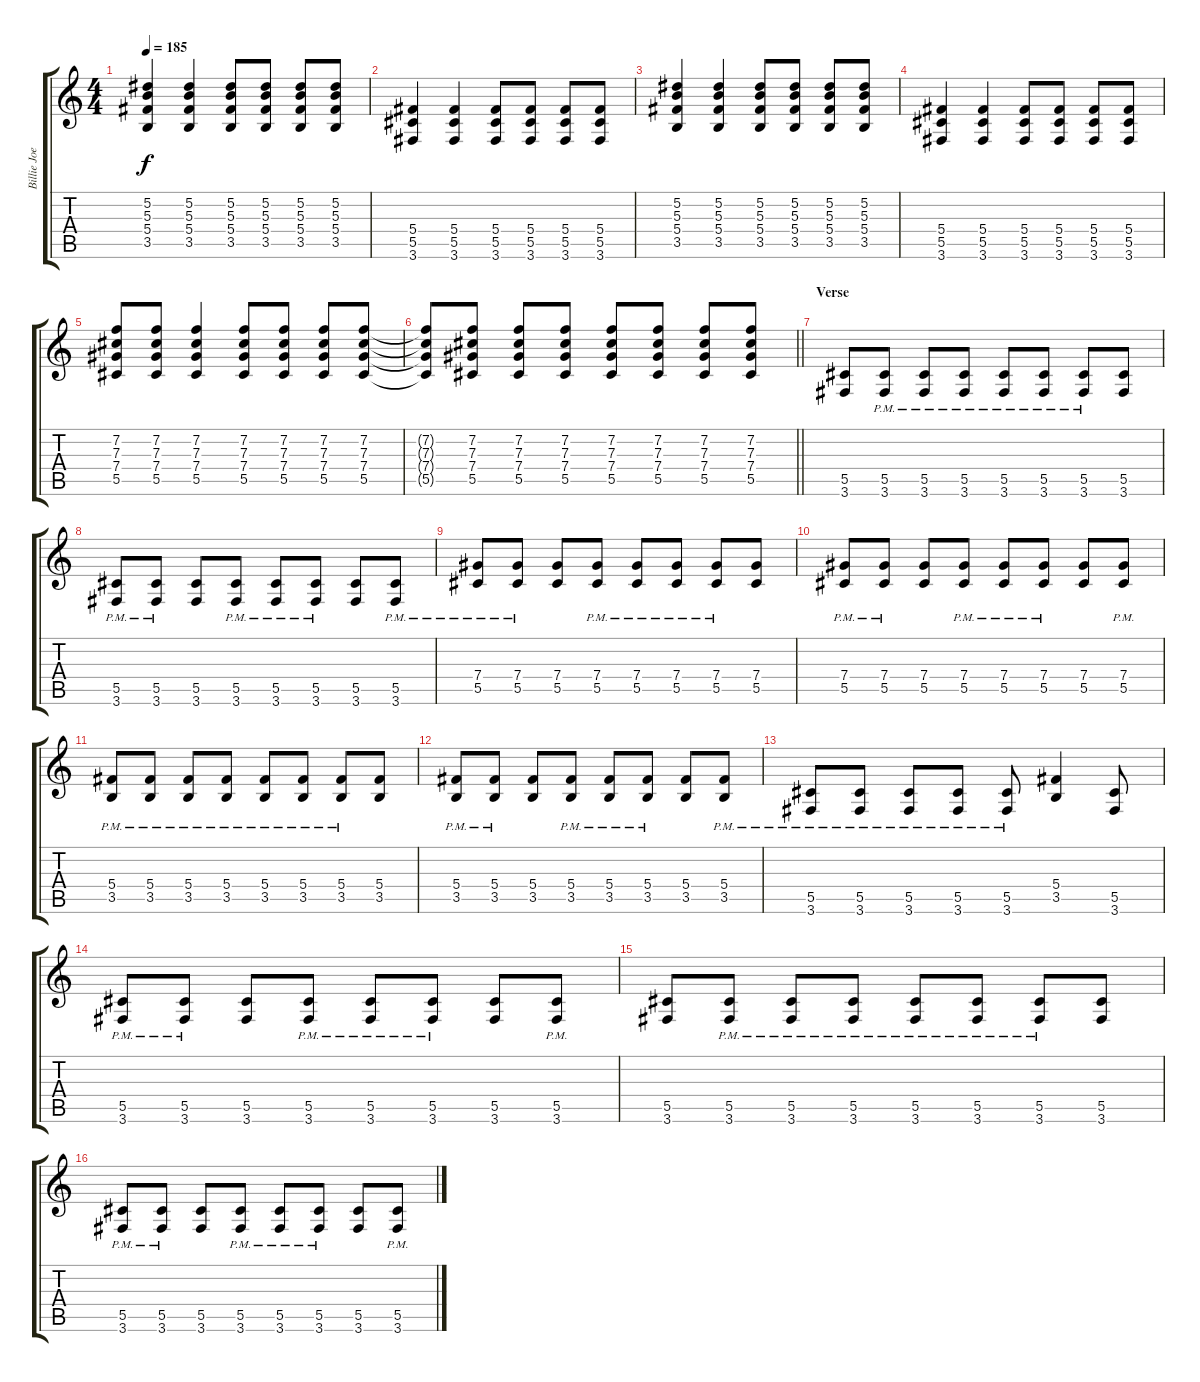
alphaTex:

\track ("Billie Joe" "Billie Joe") {instrument distortionguitar}
\staff {score tabs}
\tuning (Eb4 Bb3 Gb3 Db3 Ab2 Eb2) {hide}
\ts (4 4)
\tempo 185
\clef g2
\ks c
(5.2 5.3 5.4 3.5).4{dy f} (5.2 5.3 5.4 3.5).4 (5.2 5.3 5.4 3.5).8 (5.2 5.3 5.4 3.5).8 (5.2 5.3 5.4 3.5).8 (5.2 5.3 5.4 3.5).8 |
(5.4 5.5 3.6).4 (5.4 5.5 3.6).4 (5.4 5.5 3.6).8 (5.4 5.5 3.6).8 (5.4 5.5 3.6).8 (5.4 5.5 3.6).8 |
(5.2 5.3 5.4 3.5).4 (5.2 5.3 5.4 3.5).4 (5.2 5.3 5.4 3.5).8 (5.2 5.3 5.4 3.5).8 (5.2 5.3 5.4 3.5).8 (5.2 5.3 5.4 3.5).8 |
(5.4 5.5 3.6).4 (5.4 5.5 3.6).4 (5.4 5.5 3.6).8 (5.4 5.5 3.6).8 (5.4 5.5 3.6).8 (5.4 5.5 3.6).8 |
(7.2 7.3 7.4 5.5).8 (7.2 7.3 7.4 5.5).8 (7.2 7.3 7.4 5.5).4 (7.2 7.3 7.4 5.5).8 (7.2 7.3 7.4 5.5).8 (7.2 7.3 7.4 5.5).8 (7.2 7.3 7.4 5.5).8 |
\barLineRight lightlight
(7.2{t} 7.3{t} 7.4{t} 5.5{t}).8 (7.2 7.3 7.4 5.5).8 (7.2 7.3 7.4 5.5).8 (7.2 7.3 7.4 5.5).8 (7.2 7.3 7.4 5.5).8 (7.2 7.3 7.4 5.5).8 (7.2 7.3 7.4 5.5).8 (7.2 7.3 7.4 5.5).8 |
\section ("" "Verse")
(5.5 3.6).8 (5.5{pm} 3.6{pm}).8 (5.5{pm} 3.6{pm}).8 (5.5{pm} 3.6{pm}).8 (5.5{pm} 3.6{pm}).8 (5.5{pm} 3.6{pm}).8 (5.5{pm} 3.6{pm}).8 (5.5 3.6).8 |
(5.5{pm} 3.6{pm}).8 (5.5{pm} 3.6{pm}).8 (5.5 3.6).8 (5.5{pm} 3.6{pm}).8 (5.5{pm} 3.6{pm}).8 (5.5{pm} 3.6{pm}).8 (5.5 3.6).8 (5.5{pm} 3.6{pm}).8 |
(7.4{pm} 5.5{pm}).8 (7.4{pm} 5.5{pm}).8 (7.4 5.5).8 (7.4{pm} 5.5{pm}).8 (7.4{pm} 5.5{pm}).8 (7.4{pm} 5.5{pm}).8 (7.4{pm} 5.5{pm}).8 (7.4 5.5).8 |
(7.4{pm} 5.5{pm}).8 (7.4{pm} 5.5{pm}).8 (7.4 5.5).8 (7.4{pm} 5.5{pm}).8 (7.4{pm} 5.5{pm}).8 (7.4{pm} 5.5{pm}).8 (7.4 5.5).8 (7.4{pm} 5.5{pm}).8 |
(5.4{pm} 3.5{pm}).8 (5.4{pm} 3.5{pm}).8 (5.4{pm} 3.5{pm}).8 (5.4{pm} 3.5{pm}).8 (5.4{pm} 3.5{pm}).8 (5.4{pm} 3.5{pm}).8 (5.4{pm} 3.5{pm}).8 (5.4 3.5).8 |
(5.4{pm} 3.5{pm}).8 (5.4{pm} 3.5{pm}).8 (5.4 3.5).8 (5.4{pm} 3.5{pm}).8 (5.4{pm} 3.5{pm}).8 (5.4{pm} 3.5{pm}).8 (5.4 3.5).8 (5.4{pm} 3.5{pm}).8 |
(5.5{pm} 3.6{pm}).8 (5.5{pm} 3.6{pm}).8 (5.5{pm} 3.6{pm}).8 (5.5{pm} 3.6{pm}).8 (5.5{pm} 3.6{pm}).8 (5.4 3.5).4 (5.5 3.6).8 |
(5.5{pm} 3.6{pm}).8 (5.5{pm} 3.6{pm}).8 (5.5 3.6).8 (5.5{pm} 3.6{pm}).8 (5.5{pm} 3.6{pm}).8 (5.5{pm} 3.6{pm}).8 (5.5 3.6).8 (5.5{pm} 3.6{pm}).8 |
(5.5 3.6).8 (5.5{pm} 3.6{pm}).8 (5.5{pm} 3.6{pm}).8 (5.5{pm} 3.6{pm}).8 (5.5{pm} 3.6{pm}).8 (5.5{pm} 3.6{pm}).8 (5.5{pm} 3.6{pm}).8 (5.5 3.6).8 |
(5.5{pm} 3.6{pm}).8 (5.5{pm} 3.6{pm}).8 (5.5 3.6).8 (5.5{pm} 3.6{pm}).8 (5.5{pm} 3.6{pm}).8 (5.5{pm} 3.6{pm}).8 (5.5 3.6).8 (5.5{pm} 3.6{pm}).8
